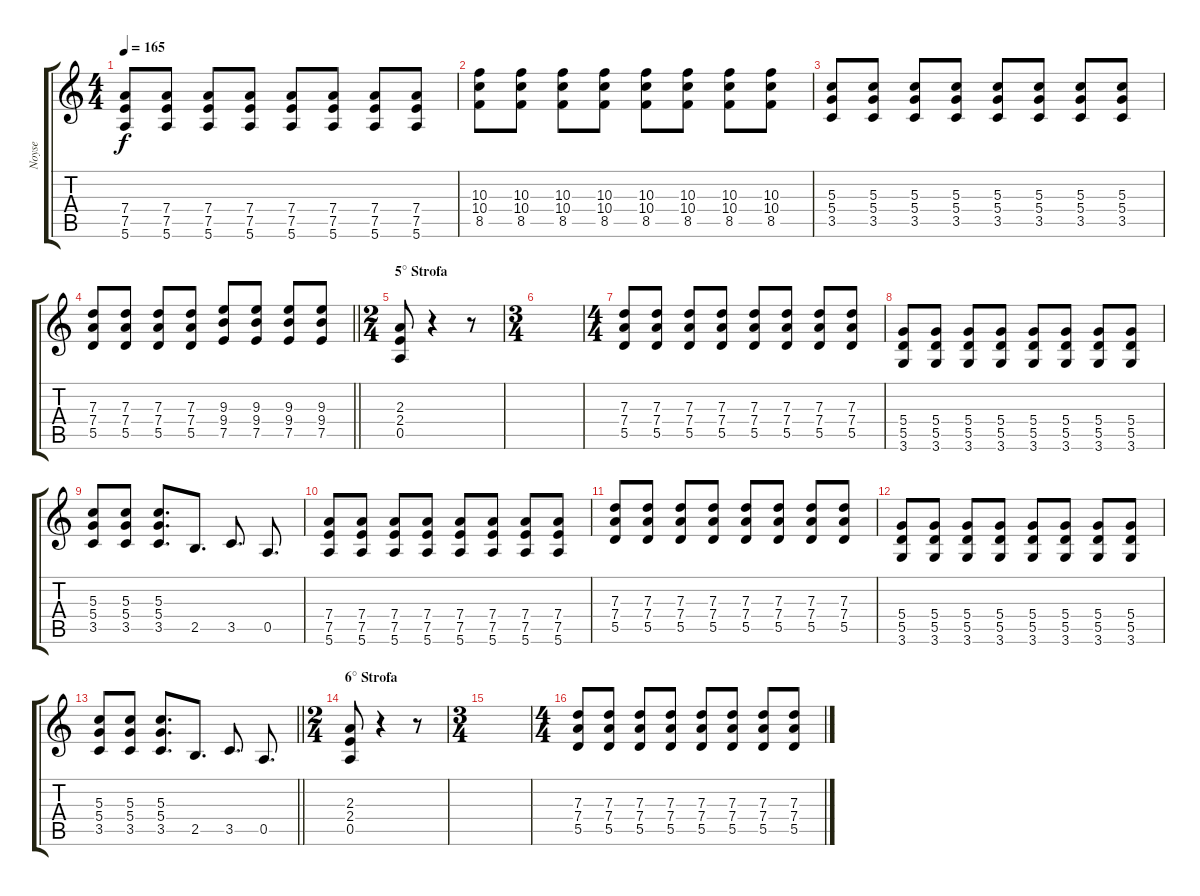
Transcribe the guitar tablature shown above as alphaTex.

\track ("Noyse" "Noyse") {instrument overdrivenguitar}
\staff {score tabs}
\tuning (E4 B3 G3 D3 A2 E2) {hide}
\ts (4 4)
\tempo 165
\clef g2
\ks c
(7.4 7.5 5.6).8{dy f} (7.4 7.5 5.6).8 (7.4 7.5 5.6).8 (7.4 7.5 5.6).8 (7.4 7.5 5.6).8 (7.4 7.5 5.6).8 (7.4 7.5 5.6).8 (7.4 7.5 5.6).8 |
(10.3 10.4 8.5).8 (10.3 10.4 8.5).8 (10.3 10.4 8.5).8 (10.3 10.4 8.5).8 (10.3 10.4 8.5).8 (10.3 10.4 8.5).8 (10.3 10.4 8.5).8 (10.3 10.4 8.5).8 |
(5.3 5.4 3.5).8 (5.3 5.4 3.5).8 (5.3 5.4 3.5).8 (5.3 5.4 3.5).8 (5.3 5.4 3.5).8 (5.3 5.4 3.5).8 (5.3 5.4 3.5).8 (5.3 5.4 3.5).8 |
\barLineRight lightlight
(7.3 7.4 5.5).8 (7.3 7.4 5.5).8 (7.3 7.4 5.5).8 (7.3 7.4 5.5).8 (9.3 9.4 7.5).8 (9.3 9.4 7.5).8 (9.3 9.4 7.5).8 (9.3 9.4 7.5).8 |
\ts (2 4)
\section ("" "5° Strofa")
(2.3 2.4 0.5).8 r.4 r.8 |
\ts (3 4)
|
\ts (4 4)
(7.3 7.4 5.5).8 (7.3 7.4 5.5).8 (7.3 7.4 5.5).8 (7.3 7.4 5.5).8 (7.3 7.4 5.5).8 (7.3 7.4 5.5).8 (7.3 7.4 5.5).8 (7.3 7.4 5.5).8 |
(5.4 5.5 3.6).8 (5.4 5.5 3.6).8 (5.4 5.5 3.6).8 (5.4 5.5 3.6).8 (5.4 5.5 3.6).8 (5.4 5.5 3.6).8 (5.4 5.5 3.6).8 (5.4 5.5 3.6).8 |
(5.3 5.4 3.5).8 (5.3 5.4 3.5).8 (5.3 5.4 3.5).8{d} 2.5.8{d} 3.5.8{d} 0.5.8{d} |
(7.4 7.5 5.6).8 (7.4 7.5 5.6).8 (7.4 7.5 5.6).8 (7.4 7.5 5.6).8 (7.4 7.5 5.6).8 (7.4 7.5 5.6).8 (7.4 7.5 5.6).8 (7.4 7.5 5.6).8 |
(7.3 7.4 5.5).8 (7.3 7.4 5.5).8 (7.3 7.4 5.5).8 (7.3 7.4 5.5).8 (7.3 7.4 5.5).8 (7.3 7.4 5.5).8 (7.3 7.4 5.5).8 (7.3 7.4 5.5).8 |
(5.4 5.5 3.6).8 (5.4 5.5 3.6).8 (5.4 5.5 3.6).8 (5.4 5.5 3.6).8 (5.4 5.5 3.6).8 (5.4 5.5 3.6).8 (5.4 5.5 3.6).8 (5.4 5.5 3.6).8 |
\barLineRight lightlight
(5.3 5.4 3.5).8 (5.3 5.4 3.5).8 (5.3 5.4 3.5).8{d} 2.5.8{d} 3.5.8{d} 0.5.8{d} |
\ts (2 4)
\section ("" "6° Strofa")
(2.3 2.4 0.5).8 r.4 r.8 |
\ts (3 4)
|
\ts (4 4)
(7.3 7.4 5.5).8 (7.3 7.4 5.5).8 (7.3 7.4 5.5).8 (7.3 7.4 5.5).8 (7.3 7.4 5.5).8 (7.3 7.4 5.5).8 (7.3 7.4 5.5).8 (7.3 7.4 5.5).8
